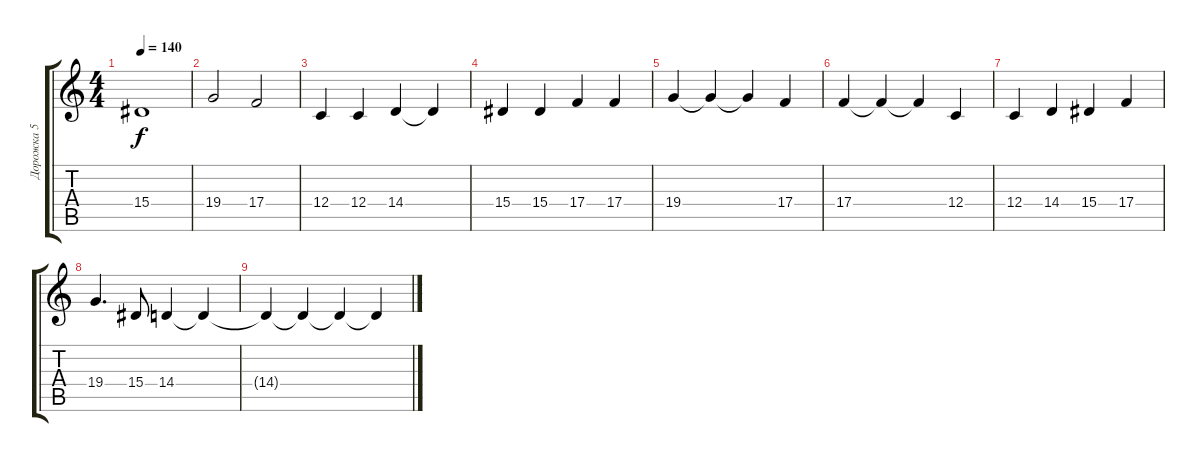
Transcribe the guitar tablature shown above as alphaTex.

\track ("Дорожка 5" "Дорожка 5") {instrument lead1square}
\staff {score tabs}
\tuning (D4 A3 F3 C3 G2 C2) {hide}
\ts (4 4)
\tempo 140
\clef g2
\ks c
15.4.1{dy f} |
19.4.2 17.4.2 |
12.4.4 12.4.4 14.4.4 14.4{t}.4 |
15.4.4 15.4.4 17.4.4 17.4.4 |
19.4.4 19.4{t}.4 19.4{t}.4 17.4.4 |
17.4.4 17.4{t}.4 17.4{t}.4 12.4.4 |
12.4.4 14.4.4 15.4.4 17.4.4 |
19.4.4{d} 15.4.8 14.4.4 14.4{t}.4 |
14.4{t}.4 14.4{t}.4 14.4{t}.4 14.4{t}.4
